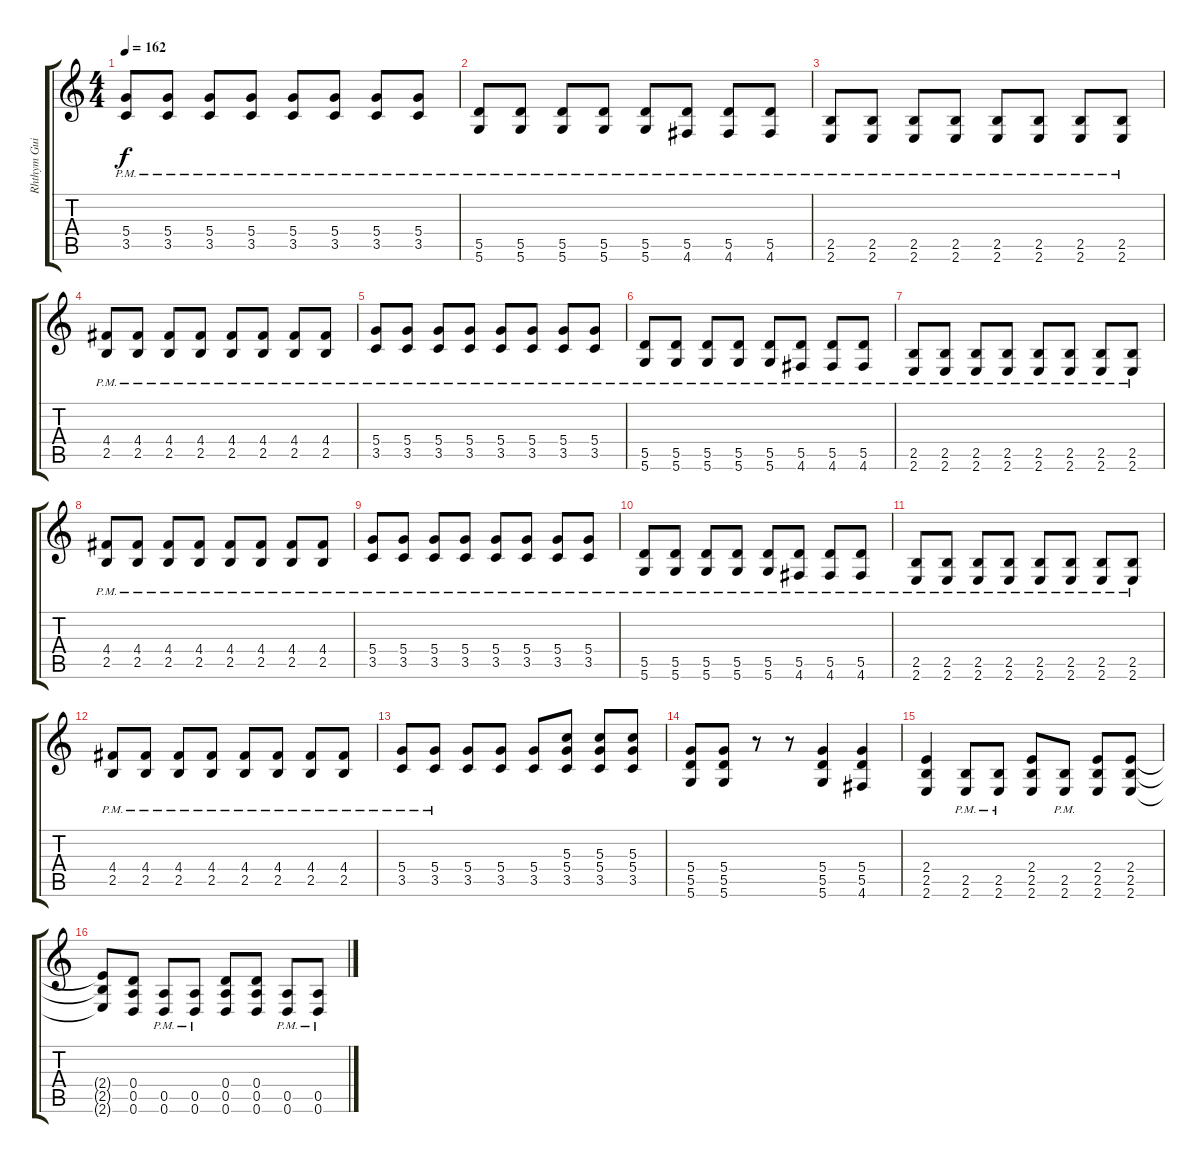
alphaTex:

\track ("Rhthym Guitar" "Rhthym Gui") {instrument distortionguitar}
\staff {score tabs}
\tuning (E4 B3 G3 D3 A2 D2) {hide}
\ts (4 4)
\tempo 162
\clef g2
\ks c
(5.4{pm} 3.5{pm}).8{dy f} (5.4{pm} 3.5{pm}).8 (5.4{pm} 3.5{pm}).8 (5.4{pm} 3.5{pm}).8 (5.4{pm} 3.5{pm}).8 (5.4{pm} 3.5{pm}).8 (5.4{pm} 3.5{pm}).8 (5.4{pm} 3.5{pm}).8 |
(5.5{pm} 5.6{pm}).8 (5.5{pm} 5.6{pm}).8 (5.5{pm} 5.6{pm}).8 (5.5{pm} 5.6{pm}).8 (5.5{pm} 5.6{pm}).8 (5.5{pm} 4.6{pm}).8 (5.5{pm} 4.6{pm}).8 (5.5{pm} 4.6{pm}).8 |
(2.5{pm} 2.6{pm}).8 (2.5{pm} 2.6{pm}).8 (2.5{pm} 2.6{pm}).8 (2.5{pm} 2.6{pm}).8 (2.5{pm} 2.6{pm}).8 (2.5{pm} 2.6{pm}).8 (2.5{pm} 2.6{pm}).8 (2.5{pm} 2.6{pm}).8 |
(4.4{pm} 2.5{pm}).8 (4.4{pm} 2.5{pm}).8 (4.4{pm} 2.5{pm}).8 (4.4{pm} 2.5{pm}).8 (4.4{pm} 2.5{pm}).8 (4.4{pm} 2.5{pm}).8 (4.4{pm} 2.5{pm}).8 (4.4{pm} 2.5{pm}).8 |
(5.4{pm} 3.5{pm}).8 (5.4{pm} 3.5{pm}).8 (5.4{pm} 3.5{pm}).8 (5.4{pm} 3.5{pm}).8 (5.4{pm} 3.5{pm}).8 (5.4{pm} 3.5{pm}).8 (5.4{pm} 3.5{pm}).8 (5.4{pm} 3.5{pm}).8 |
(5.5{pm} 5.6{pm}).8 (5.5{pm} 5.6{pm}).8 (5.5{pm} 5.6{pm}).8 (5.5{pm} 5.6{pm}).8 (5.5{pm} 5.6{pm}).8 (5.5{pm} 4.6{pm}).8 (5.5{pm} 4.6{pm}).8 (5.5{pm} 4.6{pm}).8 |
(2.5{pm} 2.6{pm}).8 (2.5{pm} 2.6{pm}).8 (2.5{pm} 2.6{pm}).8 (2.5{pm} 2.6{pm}).8 (2.5{pm} 2.6{pm}).8 (2.5{pm} 2.6{pm}).8 (2.5{pm} 2.6{pm}).8 (2.5{pm} 2.6{pm}).8 |
(4.4{pm} 2.5{pm}).8 (4.4{pm} 2.5{pm}).8 (4.4{pm} 2.5{pm}).8 (4.4{pm} 2.5{pm}).8 (4.4{pm} 2.5{pm}).8 (4.4{pm} 2.5{pm}).8 (4.4{pm} 2.5{pm}).8 (4.4{pm} 2.5{pm}).8 |
(5.4{pm} 3.5{pm}).8 (5.4{pm} 3.5{pm}).8 (5.4{pm} 3.5{pm}).8 (5.4{pm} 3.5{pm}).8 (5.4{pm} 3.5{pm}).8 (5.4{pm} 3.5{pm}).8 (5.4{pm} 3.5{pm}).8 (5.4{pm} 3.5{pm}).8 |
(5.5{pm} 5.6{pm}).8 (5.5{pm} 5.6{pm}).8 (5.5{pm} 5.6{pm}).8 (5.5{pm} 5.6{pm}).8 (5.5{pm} 5.6{pm}).8 (5.5{pm} 4.6{pm}).8 (5.5{pm} 4.6{pm}).8 (5.5{pm} 4.6{pm}).8 |
(2.5{pm} 2.6{pm}).8 (2.5{pm} 2.6{pm}).8 (2.5{pm} 2.6{pm}).8 (2.5{pm} 2.6{pm}).8 (2.5{pm} 2.6{pm}).8 (2.5{pm} 2.6{pm}).8 (2.5{pm} 2.6{pm}).8 (2.5{pm} 2.6{pm}).8 |
(4.4{pm} 2.5{pm}).8 (4.4{pm} 2.5{pm}).8 (4.4{pm} 2.5{pm}).8 (4.4{pm} 2.5{pm}).8 (4.4{pm} 2.5{pm}).8 (4.4{pm} 2.5{pm}).8 (4.4{pm} 2.5{pm}).8 (4.4{pm} 2.5{pm}).8 |
(5.4{pm} 3.5{pm}).8 (5.4{pm} 3.5{pm}).8 (5.4 3.5).8 (5.4 3.5).8 (5.4 3.5).8 (5.3 5.4 3.5).8 (5.3 5.4 3.5).8 (5.3 5.4 3.5).8 |
(5.4 5.5 5.6).8 (5.4 5.5 5.6).8 r.8 r.8 (5.4 5.5 5.6).4 (5.4 5.5 4.6).4 |
(2.4 2.5 2.6).4 (2.5{pm} 2.6{pm}).8 (2.5{pm} 2.6{pm}).8 (2.4 2.5 2.6).8 (2.5{pm} 2.6{pm}).8 (2.4 2.5 2.6).8 (2.4 2.5 2.6).8 |
(2.4{t} 2.5{t} 2.6{t}).8 (0.4 0.5 0.6).8 (0.5{pm} 0.6{pm}).8 (0.5{pm} 0.6{pm}).8 (0.4 0.5 0.6).8 (0.4 0.5 0.6).8 (0.5{pm} 0.6{pm}).8 (0.5{pm} 0.6{pm}).8
